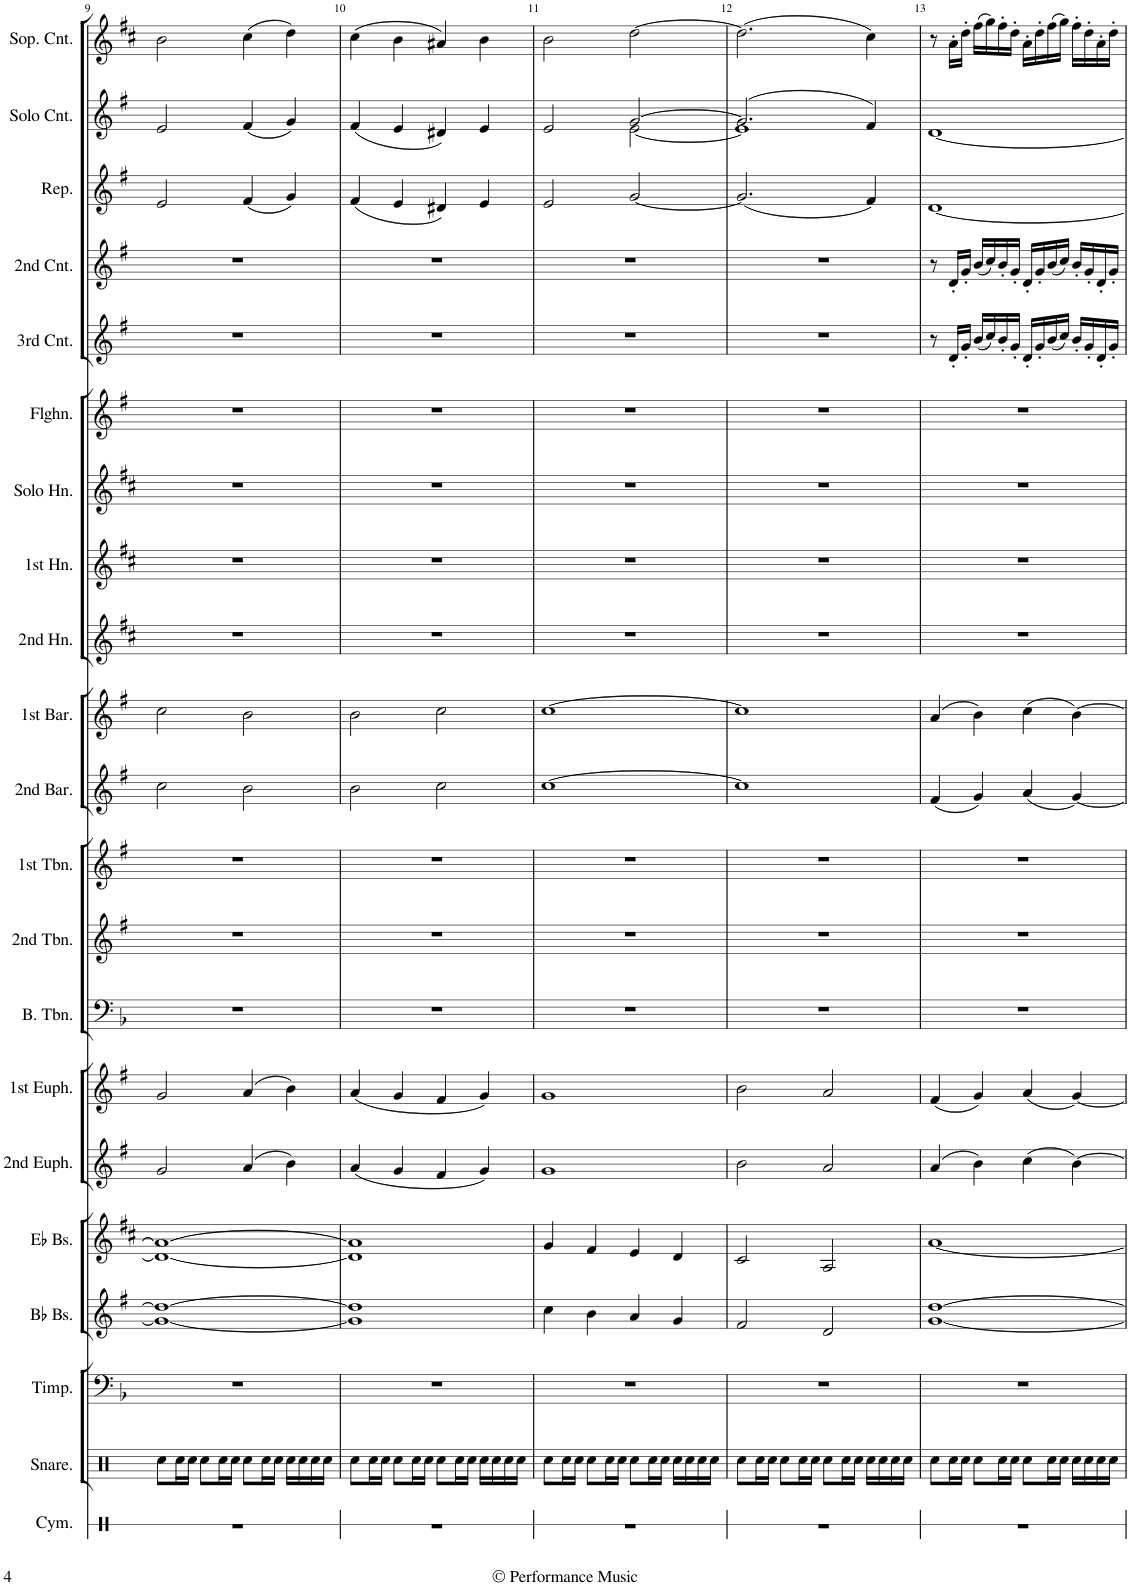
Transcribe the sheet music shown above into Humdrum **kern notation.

**kern	**kern	**kern	**kern	**kern	**kern	**kern	**kern	**kern	**kern	**kern	**kern	**kern	**kern	**kern	**kern	**kern	**kern	**kern	**kern	**kern
*part21	*part20	*part19	*part18	*part17	*part16	*part15	*part14	*part13	*part12	*part11	*part10	*part9	*part8	*part7	*part6	*part5	*part4	*part3	*part2	*part1
*staff21	*staff20	*staff19	*staff18	*staff17	*staff16	*staff15	*staff14	*staff13	*staff12	*staff11	*staff10	*staff9	*staff8	*staff7	*staff6	*staff5	*staff4	*staff3	*staff2	*staff1
*I"Cymbal	*I"Snare Drum	*I"Timpani	*I"Bb Bass	*I"Eb Bass	*I"2nd Euphonium	*I"1st Euphonium	*I"Bass Trombone	*I"2nd Trombone	*I"1st Trombone	*I"2nd Baritone	*I"1st Baritone	*I"2nd Horn	*I"1st Horn	*I"Solo Horn	*I"Flugelhorn	*I"3rd Cornet	*I"2nd Cornet	*I"Repiano	*I"Solo Cornet	*I"Soprano Cornet
*I'Cym.	*I'Snare.	*I'Timp.	*I'Bb Bs.	*I'Eb Bs.	*I'2nd Euph.	*I'1st Euph.	*I'B. Tbn.	*I'2nd Tbn.	*I'1st Tbn.	*I'2nd Bar.	*I'1st Bar.	*I'2nd Hn.	*I'1st Hn.	*I'Solo Hn.	*I'Flghn.	*I'3rd Cnt.	*I'2nd Cnt.	*I'Rep.	*I'Solo Cnt.	*I'Sop. Cnt.
!!LO:PB:g=z
*clefX	*clefX	*clefF4	*clefG2	*clefG2	*clefG2	*clefG2	*clefF4	*clefG2	*clefG2	*clefG2	*clefG2	*clefG2	*clefG2	*clefG2	*clefG2	*clefG2	*clefG2	*clefG2	*clefG2	*clefG2
*	*	*	*Trd15c26	*Trd12c21	*	*Trd8c14	*	*Trd8c14	*Trd8c14	*Trd8c14	*Trd8c14	*Trd5c9	*Trd5c9	*Trd5c9	*Trd1c2	*Trd1c2	*Trd1c2	*Trd1c2	*Trd1c2	*Trd-2c-3
*k[]	*k[]	*k[b-]	*k[f#]	*k[f#c#]	*k[f#]	*k[f#]	*k[b-]	*k[f#]	*k[f#]	*k[f#]	*k[f#]	*k[f#c#]	*k[f#c#]	*k[f#c#]	*k[f#]	*k[f#]	*k[f#]	*k[f#]	*k[f#]	*k[f#c#]
*M4/4	*M4/4	*M4/4	*M4/4	*M4/4	*M4/4	*M4/4	*M4/4	*M4/4	*M4/4	*M4/4	*M4/4	*M4/4	*M4/4	*M4/4	*M4/4	*M4/4	*M4/4	*M4/4	*M4/4	*M4/4
=9	=9	=9	=9	=9	=9	=9	=9	=9	=9	=9	=9	=9	=9	=9	=9	=9	=9	=9	=9	=9
1r	8Rcc\L	1r	1g_ 1dd_	1d_ 1a_	2g/	2g/	1r	1r	1r	2cc\	2cc\	1r	1r	1r	1r	1r	1r	2e/	2e/	2b\
.	16Rcc\L	.	.	.	.	.	.	.	.	.	.	.	.	.	.	.	.	.	.	.
.	16Rcc\JJ	.	.	.	.	.	.	.	.	.	.	.	.	.	.	.	.	.	.	.
.	8Rcc\L	.	.	.	.	.	.	.	.	.	.	.	.	.	.	.	.	.	.	.
.	16Rcc\L	.	.	.	.	.	.	.	.	.	.	.	.	.	.	.	.	.	.	.
.	16Rcc\JJ	.	.	.	.	.	.	.	.	.	.	.	.	.	.	.	.	.	.	.
.	8Rcc\L	.	.	.	(4a/	(4a/	.	.	.	2b\	2b\	.	.	.	.	.	.	(4f#/	(4f#/	(4cc#\
.	16Rcc\L	.	.	.	.	.	.	.	.	.	.	.	.	.	.	.	.	.	.	.
.	16Rcc\JJ	.	.	.	.	.	.	.	.	.	.	.	.	.	.	.	.	.	.	.
.	16Rcc\LL	.	.	.	4b\)	4b\)	.	.	.	.	.	.	.	.	.	.	.	4g/)	4g/)	4dd\)
.	16Rcc\	.	.	.	.	.	.	.	.	.	.	.	.	.	.	.	.	.	.	.
.	16Rcc\	.	.	.	.	.	.	.	.	.	.	.	.	.	.	.	.	.	.	.
.	16Rcc\JJ	.	.	.	.	.	.	.	.	.	.	.	.	.	.	.	.	.	.	.
=10	=10	=10	=10	=10	=10	=10	=10	=10	=10	=10	=10	=10	=10	=10	=10	=10	=10	=10	=10	=10
1r	8Rcc\L	1r	1g] 1dd]	1d] 1a]	(4a/	(4a/	1r	1r	1r	2b\	2b\	1r	1r	1r	1r	1r	1r	(4f#/	(4f#/	(4cc#\
.	16Rcc\L	.	.	.	.	.	.	.	.	.	.	.	.	.	.	.	.	.	.	.
.	16Rcc\JJ	.	.	.	.	.	.	.	.	.	.	.	.	.	.	.	.	.	.	.
.	8Rcc\L	.	.	.	4g/	4g/	.	.	.	.	.	.	.	.	.	.	.	4e/	4e/	4b\
.	16Rcc\L	.	.	.	.	.	.	.	.	.	.	.	.	.	.	.	.	.	.	.
.	16Rcc\JJ	.	.	.	.	.	.	.	.	.	.	.	.	.	.	.	.	.	.	.
.	8Rcc\L	.	.	.	4f#/	4f#/	.	.	.	2cc\	2cc\	.	.	.	.	.	.	4d#X/)	4d#X/)	4a#X/)
.	16Rcc\L	.	.	.	.	.	.	.	.	.	.	.	.	.	.	.	.	.	.	.
.	16Rcc\JJ	.	.	.	.	.	.	.	.	.	.	.	.	.	.	.	.	.	.	.
.	16Rcc\LL	.	.	.	4g/)	4g/)	.	.	.	.	.	.	.	.	.	.	.	4e/	4e/	4b\
.	16Rcc\	.	.	.	.	.	.	.	.	.	.	.	.	.	.	.	.	.	.	.
.	16Rcc\	.	.	.	.	.	.	.	.	.	.	.	.	.	.	.	.	.	.	.
.	16Rcc\JJ	.	.	.	.	.	.	.	.	.	.	.	.	.	.	.	.	.	.	.
=11	=11	=11	=11	=11	=11	=11	=11	=11	=11	=11	=11	=11	=11	=11	=11	=11	=11	=11	=11	=11
*	*	*	*	*	*	*	*	*	*	*	*	*	*	*	*	*	*	*	*^	*
1r	8Rcc\L	1r	4cc\	4g/	1g	1g	1r	1r	1r	[1cc	[1cc	1r	1r	1r	1r	1r	1r	2e/	2e/	2ryy	2b\
.	16Rcc\L	.	.	.	.	.	.	.	.	.	.	.	.	.	.	.	.	.	.	.	.
.	16Rcc\JJ	.	.	.	.	.	.	.	.	.	.	.	.	.	.	.	.	.	.	.	.
.	8Rcc\L	.	4b\	4f#/	.	.	.	.	.	.	.	.	.	.	.	.	.	.	.	.	.
.	16Rcc\L	.	.	.	.	.	.	.	.	.	.	.	.	.	.	.	.	.	.	.	.
.	16Rcc\JJ	.	.	.	.	.	.	.	.	.	.	.	.	.	.	.	.	.	.	.	.
.	8Rcc\L	.	4a/	4e/	.	.	.	.	.	.	.	.	.	.	.	.	.	[2g/	[2g/	[2e\	[2dd\
.	16Rcc\L	.	.	.	.	.	.	.	.	.	.	.	.	.	.	.	.	.	.	.	.
.	16Rcc\JJ	.	.	.	.	.	.	.	.	.	.	.	.	.	.	.	.	.	.	.	.
.	16Rcc\LL	.	4g/	4d/	.	.	.	.	.	.	.	.	.	.	.	.	.	.	.	.	.
.	16Rcc\	.	.	.	.	.	.	.	.	.	.	.	.	.	.	.	.	.	.	.	.
.	16Rcc\	.	.	.	.	.	.	.	.	.	.	.	.	.	.	.	.	.	.	.	.
.	16Rcc\JJ	.	.	.	.	.	.	.	.	.	.	.	.	.	.	.	.	.	.	.	.
=12	=12	=12	=12	=12	=12	=12	=12	=12	=12	=12	=12	=12	=12	=12	=12	=12	=12	=12	=12	=12	=12
1r	8Rcc\L	1r	2f#/	2c#/	2b\	2b\	1r	1r	1r	1cc]	1cc]	1r	1r	1r	1r	1r	1r	(2.g/]	(2.g/]	1e]	(2.dd\]
.	16Rcc\L	.	.	.	.	.	.	.	.	.	.	.	.	.	.	.	.	.	.	.	.
.	16Rcc\JJ	.	.	.	.	.	.	.	.	.	.	.	.	.	.	.	.	.	.	.	.
.	8Rcc\L	.	.	.	.	.	.	.	.	.	.	.	.	.	.	.	.	.	.	.	.
.	16Rcc\L	.	.	.	.	.	.	.	.	.	.	.	.	.	.	.	.	.	.	.	.
.	16Rcc\JJ	.	.	.	.	.	.	.	.	.	.	.	.	.	.	.	.	.	.	.	.
.	8Rcc\L	.	2d/	2A/	2a/	2a/	.	.	.	.	.	.	.	.	.	.	.	.	.	.	.
.	16Rcc\L	.	.	.	.	.	.	.	.	.	.	.	.	.	.	.	.	.	.	.	.
.	16Rcc\JJ	.	.	.	.	.	.	.	.	.	.	.	.	.	.	.	.	.	.	.	.
.	16Rcc\LL	.	.	.	.	.	.	.	.	.	.	.	.	.	.	.	.	4f#/)	4f#/)	.	4cc#\)
.	16Rcc\	.	.	.	.	.	.	.	.	.	.	.	.	.	.	.	.	.	.	.	.
.	16Rcc\	.	.	.	.	.	.	.	.	.	.	.	.	.	.	.	.	.	.	.	.
.	16Rcc\JJ	.	.	.	.	.	.	.	.	.	.	.	.	.	.	.	.	.	.	.	.
*	*	*	*	*	*	*	*	*	*	*	*	*	*	*	*	*	*	*	*v	*v	*
=13	=13	=13	=13	=13	=13	=13	=13	=13	=13	=13	=13	=13	=13	=13	=13	=13	=13	=13	=13	=13
1r	8Rcc\L	1r	[1g [1dd	[1a	(4a/	(4f#/	1r	1r	1r	(4f#/	(4a/	1r	1r	1r	1r	8r	8r	[1d	[1d	8r
.	16Rcc\L	.	.	.	.	.	.	.	.	.	.	.	.	.	.	16d'/LL	16d'/LL	.	.	16a'\LL
.	16Rcc\JJ	.	.	.	.	.	.	.	.	.	.	.	.	.	.	16g'/JJ	16g'/JJ	.	.	16dd'\JJ
.	8Rcc\L	.	.	.	4b\)	4g/)	.	.	.	4g/)	4b\)	.	.	.	.	(16b/LL	(16b/LL	.	.	(16ff#\LL
.	.	.	.	.	.	.	.	.	.	.	.	.	.	.	.	16cc/)	16cc/)	.	.	16gg\)
.	16Rcc\L	.	.	.	.	.	.	.	.	.	.	.	.	.	.	16b'/	16b'/	.	.	16ff#'\
.	16Rcc\JJ	.	.	.	.	.	.	.	.	.	.	.	.	.	.	16g'/JJ	16g'/JJ	.	.	16dd'\JJ
.	8Rcc\L	.	.	.	(4cc\	(4a/	.	.	.	(4a/	(4cc\	.	.	.	.	16d'/LL	16d'/LL	.	.	16a'\LL
.	.	.	.	.	.	.	.	.	.	.	.	.	.	.	.	16g'/	16g'/	.	.	16dd'\
.	16Rcc\L	.	.	.	.	.	.	.	.	.	.	.	.	.	.	(16b/	(16b/	.	.	(16ff#\
.	16Rcc\JJ	.	.	.	.	.	.	.	.	.	.	.	.	.	.	16cc/JJ)	16cc/JJ)	.	.	16gg\JJ)
.	16Rcc\LL	.	.	.	[4b\)	[4g/)	.	.	.	[4g/)	[4b\)	.	.	.	.	16b'/LL	16b'/LL	.	.	16ff#'\LL
.	16Rcc\	.	.	.	.	.	.	.	.	.	.	.	.	.	.	16g'/	16g'/	.	.	16dd'\
.	16Rcc\	.	.	.	.	.	.	.	.	.	.	.	.	.	.	16d'/	16d'/	.	.	16a'\
.	16Rcc\JJ	.	.	.	.	.	.	.	.	.	.	.	.	.	.	16g'/JJ	16g'/JJ	.	.	16dd'\JJ
=	=	=	=	=	=	=	=	=	=	=	=	=	=	=	=	=	=	=	=	=
*-	*-	*-	*-	*-	*-	*-	*-	*-	*-	*-	*-	*-	*-	*-	*-	*-	*-	*-	*-	*-
